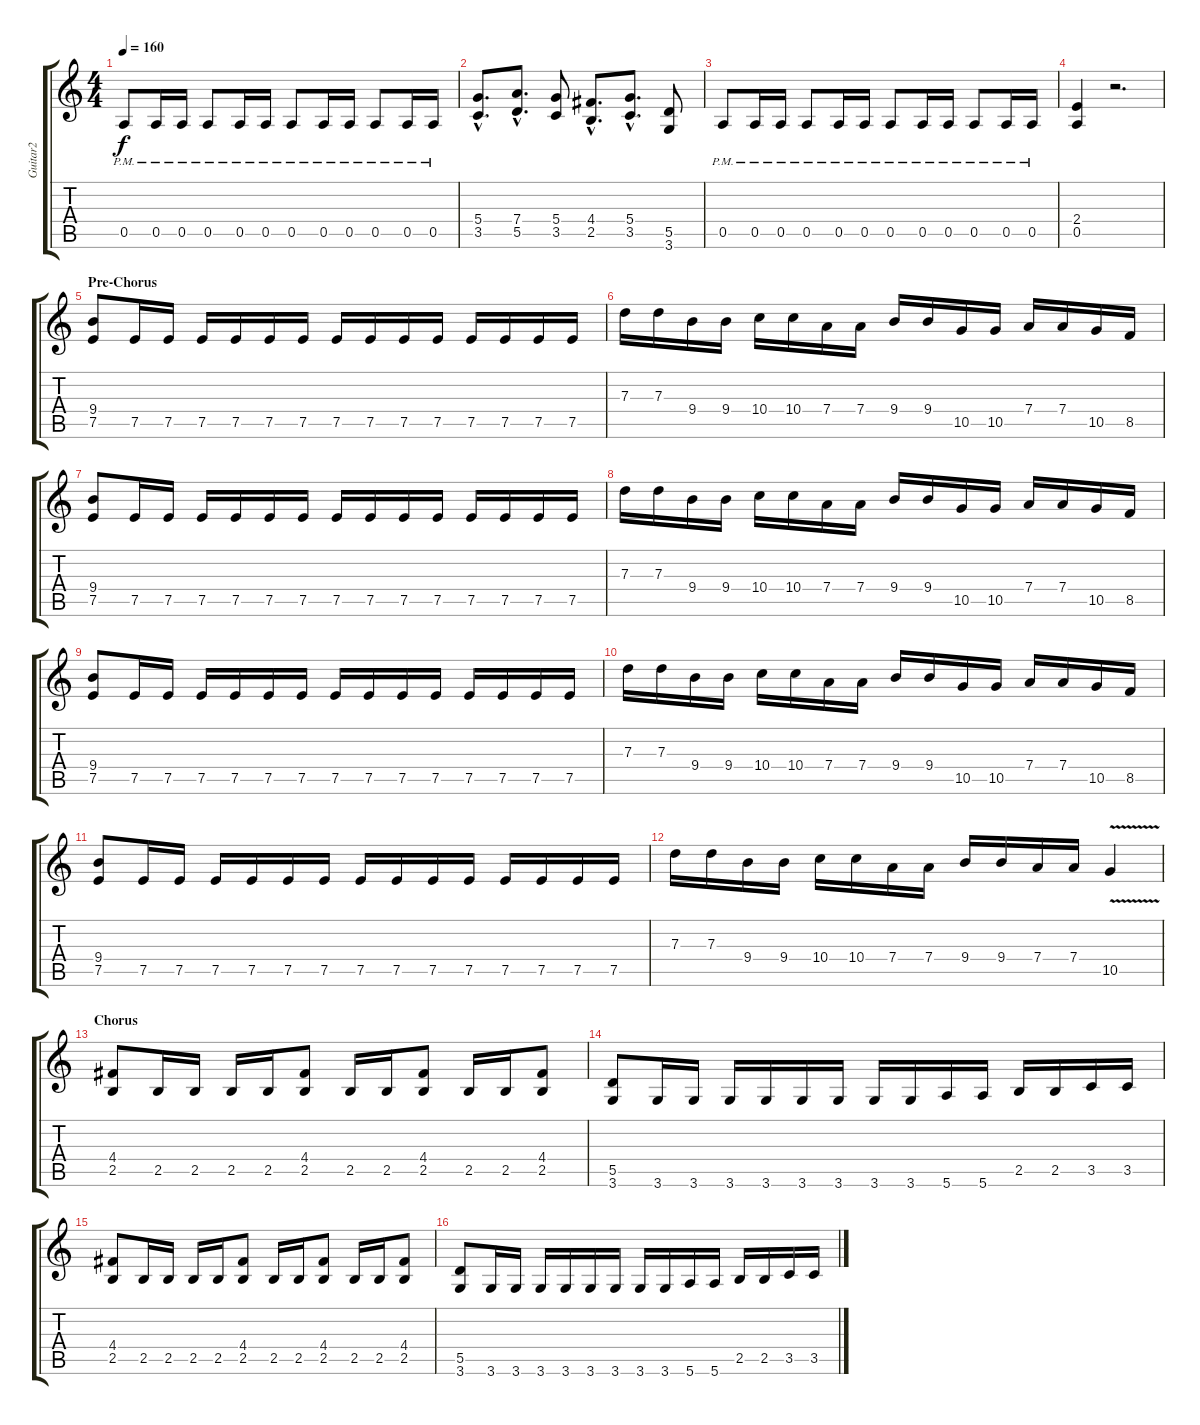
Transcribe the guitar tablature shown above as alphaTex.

\track ("Guitar2" "Guitar2") {instrument distortionguitar}
\staff {score tabs}
\tuning (E4 B3 G3 D3 A2 E2) {hide}
\ts (4 4)
\tempo 160
\clef g2
\ks c
0.5{pm}.8{dy f} 0.5{pm}.16 0.5{pm}.16 0.5{pm}.8 0.5{pm}.16 0.5{pm}.16 0.5{pm}.8 0.5{pm}.16 0.5{pm}.16 0.5{pm}.8 0.5{pm}.16 0.5{pm}.16 |
(5.4{hac} 3.5{hac}).8{d} (7.4{hac} 5.5{hac}).8{d} (5.4 3.5).8 (4.4{hac} 2.5{hac}).8{d} (5.4{hac} 3.5{hac}).8{d} (5.5 3.6).8 |
0.5{pm}.8 0.5{pm}.16 0.5{pm}.16 0.5{pm}.8 0.5{pm}.16 0.5{pm}.16 0.5{pm}.8 0.5{pm}.16 0.5{pm}.16 0.5{pm}.8 0.5{pm}.16 0.5{pm}.16 |
(2.4 0.5).4 r.2{d} |
\section ("" "Pre-Chorus")
(9.4 7.5).8 7.5.16 7.5.16 7.5.16 7.5.16 7.5.16 7.5.16 7.5.16 7.5.16 7.5.16 7.5.16 7.5.16 7.5.16 7.5.16 7.5.16 |
7.3.16 7.3.16 9.4.16 9.4.16 10.4.16 10.4.16 7.4.16 7.4.16 9.4.16 9.4.16 10.5.16 10.5.16 7.4.16 7.4.16 10.5.16 8.5.16 |
(9.4 7.5).8 7.5.16 7.5.16 7.5.16 7.5.16 7.5.16 7.5.16 7.5.16 7.5.16 7.5.16 7.5.16 7.5.16 7.5.16 7.5.16 7.5.16 |
7.3.16 7.3.16 9.4.16 9.4.16 10.4.16 10.4.16 7.4.16 7.4.16 9.4.16 9.4.16 10.5.16 10.5.16 7.4.16 7.4.16 10.5.16 8.5.16 |
(9.4 7.5).8 7.5.16 7.5.16 7.5.16 7.5.16 7.5.16 7.5.16 7.5.16 7.5.16 7.5.16 7.5.16 7.5.16 7.5.16 7.5.16 7.5.16 |
7.3.16 7.3.16 9.4.16 9.4.16 10.4.16 10.4.16 7.4.16 7.4.16 9.4.16 9.4.16 10.5.16 10.5.16 7.4.16 7.4.16 10.5.16 8.5.16 |
(9.4 7.5).8 7.5.16 7.5.16 7.5.16 7.5.16 7.5.16 7.5.16 7.5.16 7.5.16 7.5.16 7.5.16 7.5.16 7.5.16 7.5.16 7.5.16 |
7.3.16 7.3.16 9.4.16 9.4.16 10.4.16 10.4.16 7.4.16 7.4.16 9.4.16 9.4.16 7.4.16 7.4.16 10.5{v}.4 |
\section ("" "Chorus")
(4.4 2.5).8 2.5.16 2.5.16 2.5.16 2.5.16 (4.4 2.5).8 2.5.16 2.5.16 (4.4 2.5).8 2.5.16 2.5.16 (4.4 2.5).8 |
(5.5 3.6).8 3.6.16 3.6.16 3.6.16 3.6.16 3.6.16 3.6.16 3.6.16 3.6.16 5.6.16 5.6.16 2.5.16 2.5.16 3.5.16 3.5.16 |
(4.4 2.5).8 2.5.16 2.5.16 2.5.16 2.5.16 (4.4 2.5).8 2.5.16 2.5.16 (4.4 2.5).8 2.5.16 2.5.16 (4.4 2.5).8 |
(5.5 3.6).8 3.6.16 3.6.16 3.6.16 3.6.16 3.6.16 3.6.16 3.6.16 3.6.16 5.6.16 5.6.16 2.5.16 2.5.16 3.5.16 3.5.16
